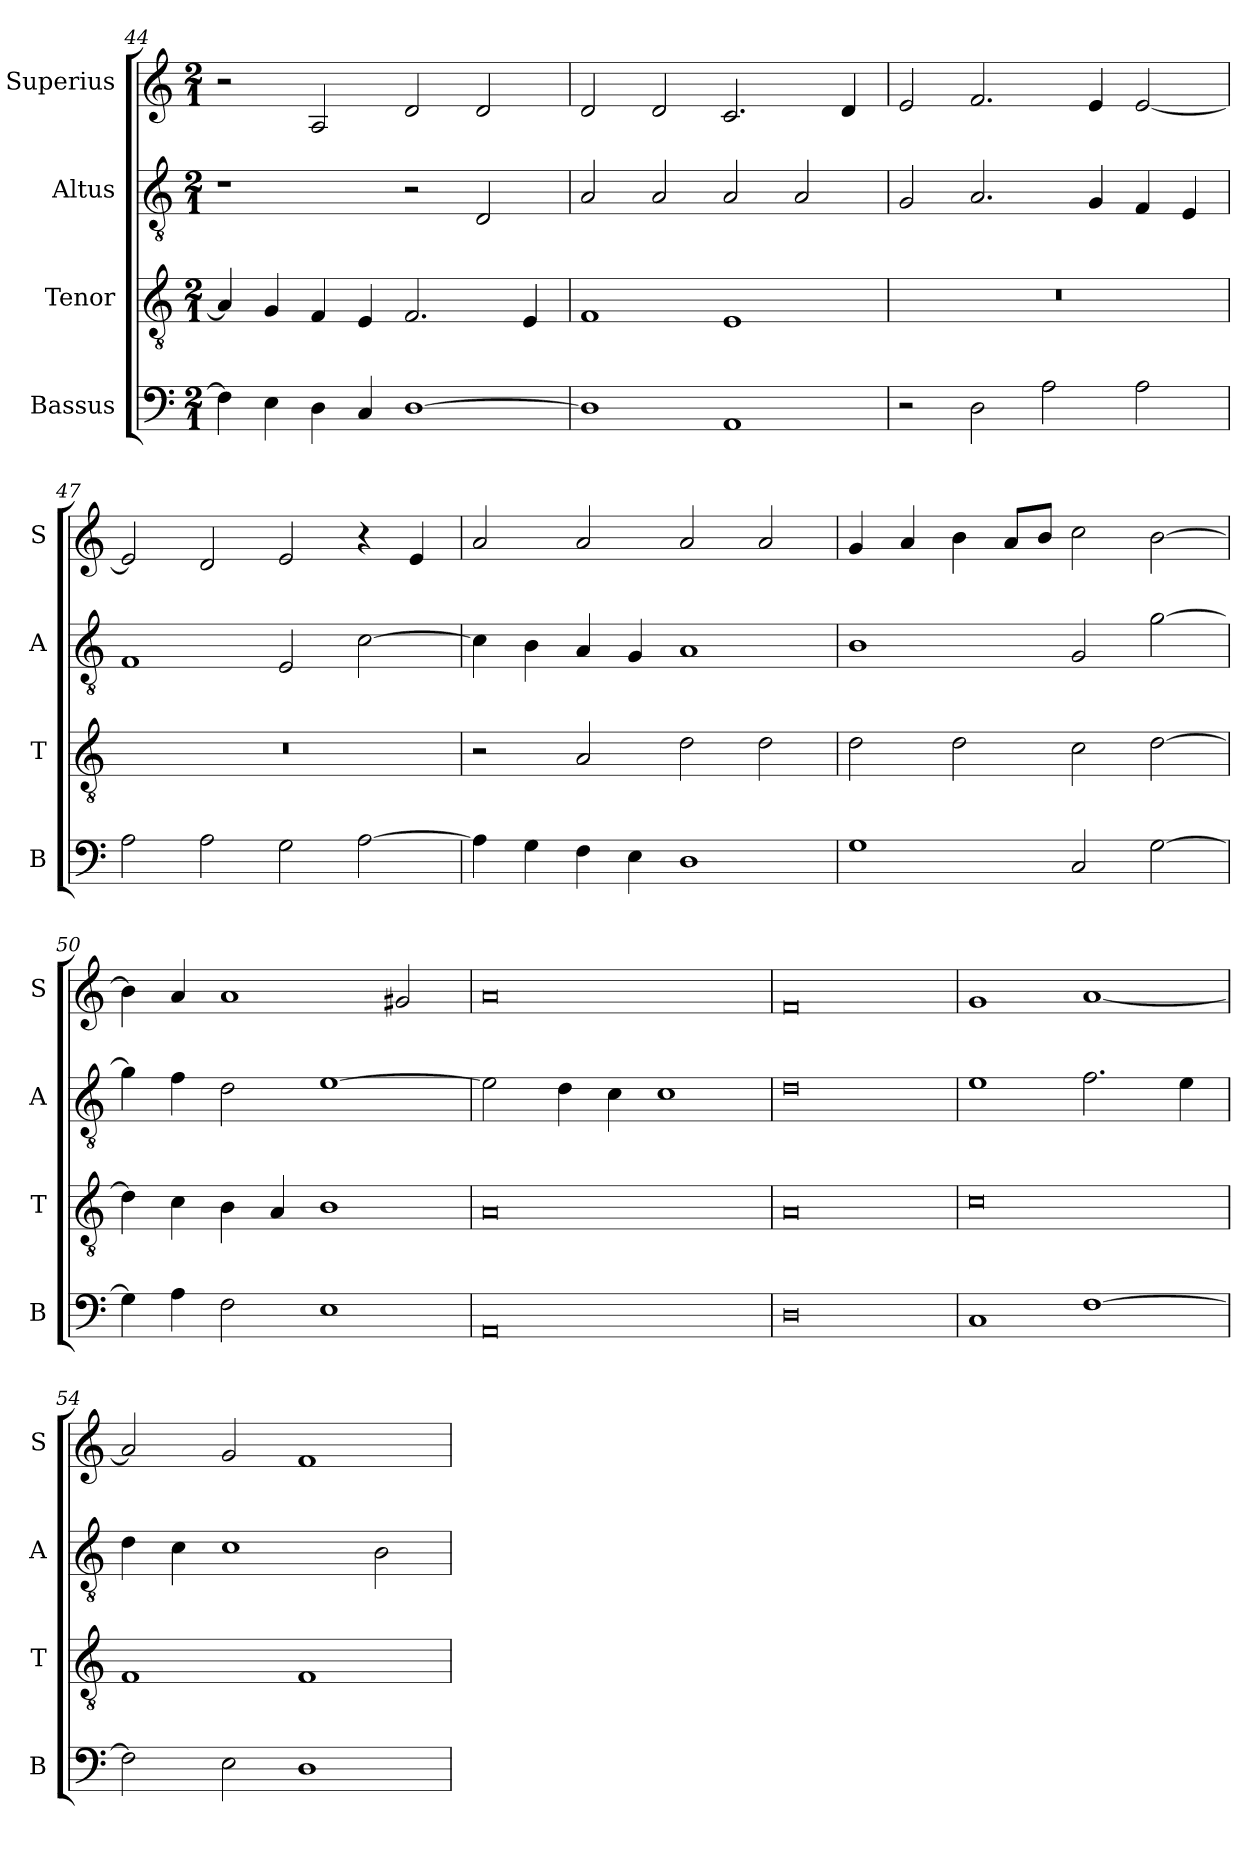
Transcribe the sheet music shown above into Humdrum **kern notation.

**kern	**kern	**kern	**kern
*part4	*part3	*part2	*part1
*staff4	*staff3	*staff2	*staff1
*I"Bassus	*I"Tenor	*I"Altus	*I"Superius
*I'B	*I'T	*I'A	*I'S
*clefF4	*clefGv2	*clefGv2	*clefG2
*k[]	*k[]	*k[]	*k[]
*C:	*C:	*C:	*C:
*M2/1	*M2/1	*M2/1	*M2/1
=44	=44	=44	=44
4F]	4A]	1r	2r
4E	4G	.	.
4D	4F	.	2A
4C	4E	.	.
[1D	2.F	2r	2d
.	.	2D	2d
.	4E	.	.
=45	=45	=45	=45
1D]	1F	2A	2d
.	.	2A	2d
1AA	1E	2A	2.c
.	.	2A	.
.	.	.	4d
=46	=46	=46	=46
2r	0r	2G	2e
2D	.	2.A	2.f
2A	.	.	.
.	.	4G	4e
2A	.	4F	[2e
.	.	4E	.
=47	=47	=47	=47
2A	0r	1F	2e]
2A	.	.	2d
2G	.	2E	2e
[2A	.	[2c	4r
.	.	.	4e
=48	=48	=48	=48
4A]	2r	4c]	2a
4G	.	4B	.
4F	2A	4A	2a
4E	.	4G	.
1D	2d	1A	2a
.	2d	.	2a
=49	=49	=49	=49
1G	2d	1B	4g
.	.	.	4a
.	2d	.	4b
.	.	.	8aL
.	.	.	8bJ
2C	2c	2G	2cc
[2G	[2d	[2g	[2b
=50	=50	=50	=50
4G]	4d]	4g]	4b]
4A	4c	4f	4a
2F	4B	2d	1a
.	4A	.	.
1E	1B	[1e	.
.	.	.	2g#X
=51	=51	=51	=51
0AA	0A	2e]	0a
.	.	4d	.
.	.	4c	.
.	.	1c	.
=52	=52	=52	=52
0D	0A	0d	0f
=53	=53	=53	=53
1C	0c	1e	1g
[1F	.	2.f	[1a
.	.	4e	.
=54	=54	=54	=54
2F]	1F	4d	2a]
.	.	4c	.
2E	.	1c	2g
1D	1F	.	1f
.	.	2B	.
=	=	=	=
*-	*-	*-	*-
